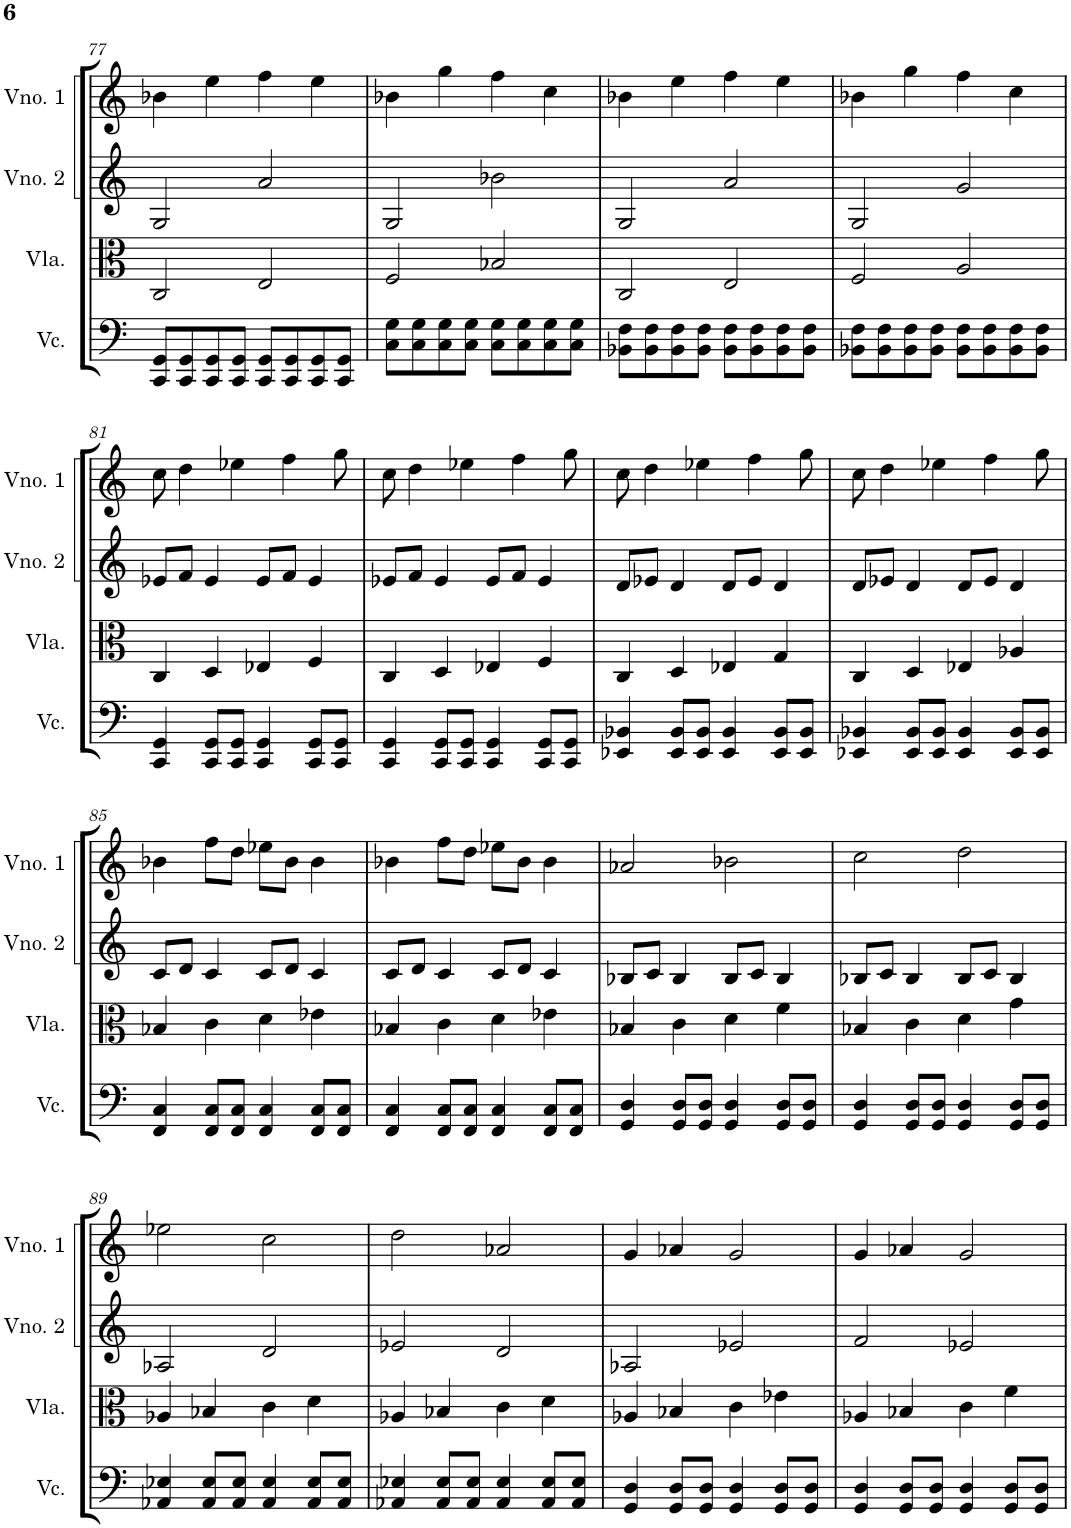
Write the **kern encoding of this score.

**kern	**kern	**kern	**kern
*part4	*part3	*part2	*part1
*staff4	*staff3	*staff2	*staff1
*I"Violoncelo	*I"Viola	*I"Violino 2	*I"Violino 1
*I'Vc.	*I'Vla.	*I'Vno. 2	*I'Vno. 1
!!LO:PB:g=z
*clefF4	*clefC3	*clefG2	*clefG2
*k[]	*k[]	*k[]	*k[]
*M4/4	*M4/4	*M4/4	*M4/4
=77	=77	=77	=77
8CC/ 8GG/L	2C/	2G/	4b-X\
8CC/ 8GG/	.	.	.
8CC/ 8GG/	.	.	4ee\
8CC/ 8GG/J	.	.	.
8CC/ 8GG/L	2E/	2a/	4ff\
8CC/ 8GG/	.	.	.
8CC/ 8GG/	.	.	4ee\
8CC/ 8GG/J	.	.	.
=78	=78	=78	=78
8C\ 8G\L	2F/	2G/	4b-X\
8C\ 8G\	.	.	.
8C\ 8G\	.	.	4gg\
8C\ 8G\J	.	.	.
8C\ 8G\L	2B-X/	2b-X\	4ff\
8C\ 8G\	.	.	.
8C\ 8G\	.	.	4cc\
8C\ 8G\J	.	.	.
=79	=79	=79	=79
8BB-X\ 8F\L	2C/	2G/	4b-X\
8BB-\ 8F\	.	.	.
8BB-\ 8F\	.	.	4ee\
8BB-\ 8F\J	.	.	.
8BB-\ 8F\L	2E/	2a/	4ff\
8BB-\ 8F\	.	.	.
8BB-\ 8F\	.	.	4ee\
8BB-\ 8F\J	.	.	.
=80	=80	=80	=80
8BB-X\ 8F\L	2F/	2G/	4b-X\
8BB-\ 8F\	.	.	.
8BB-\ 8F\	.	.	4gg\
8BB-\ 8F\J	.	.	.
8BB-\ 8F\L	2A/	2g/	4ff\
8BB-\ 8F\	.	.	.
8BB-\ 8F\	.	.	4cc\
8BB-\ 8F\J	.	.	.
!!LO:LB:g=z
=81	=81	=81	=81
4CC/ 4GG/	4C/	8e-X/L	8cc\
.	.	8f/J	4dd\
8CC/ 8GG/L	4D/	4e-/	.
8CC/ 8GG/J	.	.	4ee-X\
4CC/ 4GG/	4E-X/	8e-/L	.
.	.	8f/J	4ff\
8CC/ 8GG/L	4F/	4e-/	.
8CC/ 8GG/J	.	.	8gg\
=82	=82	=82	=82
4CC/ 4GG/	4C/	8e-X/L	8cc\
.	.	8f/J	4dd\
8CC/ 8GG/L	4D/	4e-/	.
8CC/ 8GG/J	.	.	4ee-X\
4CC/ 4GG/	4E-X/	8e-/L	.
.	.	8f/J	4ff\
8CC/ 8GG/L	4F/	4e-/	.
8CC/ 8GG/J	.	.	8gg\
=83	=83	=83	=83
4EE-X/ 4BB-X/	4C/	8d/L	8cc\
.	.	8e-X/J	4dd\
8EE-/ 8BB-/L	4D/	4d/	.
8EE-/ 8BB-/J	.	.	4ee-X\
4EE-/ 4BB-/	4E-X/	8d/L	.
.	.	8e-/J	4ff\
8EE-/ 8BB-/L	4G/	4d/	.
8EE-/ 8BB-/J	.	.	8gg\
=84	=84	=84	=84
4EE-X/ 4BB-X/	4C/	8d/L	8cc\
.	.	8e-X/J	4dd\
8EE-/ 8BB-/L	4D/	4d/	.
8EE-/ 8BB-/J	.	.	4ee-X\
4EE-/ 4BB-/	4E-X/	8d/L	.
.	.	8e-/J	4ff\
8EE-/ 8BB-/L	4A-X/	4d/	.
8EE-/ 8BB-/J	.	.	8gg\
!!LO:LB:g=z
=85	=85	=85	=85
4FF/ 4C/	4B-X/	8c/L	4b-X\
.	.	8d/J	.
8FF/ 8C/L	4c\	4c/	8ff\L
8FF/ 8C/J	.	.	8dd\J
4FF/ 4C/	4d\	8c/L	8ee-X\L
.	.	8d/J	8b-\J
8FF/ 8C/L	4e-X\	4c/	4b-\
8FF/ 8C/J	.	.	.
=86	=86	=86	=86
4FF/ 4C/	4B-X/	8c/L	4b-X\
.	.	8d/J	.
8FF/ 8C/L	4c\	4c/	8ff\L
8FF/ 8C/J	.	.	8dd\J
4FF/ 4C/	4d\	8c/L	8ee-X\L
.	.	8d/J	8b-\J
8FF/ 8C/L	4e-X\	4c/	4b-\
8FF/ 8C/J	.	.	.
=87	=87	=87	=87
4GG/ 4D/	4B-X/	8B-X/L	2a-X/
.	.	8c/J	.
8GG/ 8D/L	4c\	4B-/	.
8GG/ 8D/J	.	.	.
4GG/ 4D/	4d\	8B-/L	2b-X\
.	.	8c/J	.
8GG/ 8D/L	4f\	4B-/	.
8GG/ 8D/J	.	.	.
=88	=88	=88	=88
4GG/ 4D/	4B-X/	8B-X/L	2cc\
.	.	8c/J	.
8GG/ 8D/L	4c\	4B-/	.
8GG/ 8D/J	.	.	.
4GG/ 4D/	4d\	8B-/L	2dd\
.	.	8c/J	.
8GG/ 8D/L	4g\	4B-/	.
8GG/ 8D/J	.	.	.
!!LO:LB:g=z
=89	=89	=89	=89
4AA-X/ 4E-X/	4A-X/	2A-X/	2ee-X\
8AA-/ 8E-/L	4B-X/	.	.
8AA-/ 8E-/J	.	.	.
4AA-/ 4E-/	4c\	2d/	2cc\
8AA-/ 8E-/L	4d\	.	.
8AA-/ 8E-/J	.	.	.
=90	=90	=90	=90
4AA-X/ 4E-X/	4A-X/	2e-X/	2dd\
8AA-/ 8E-/L	4B-X/	.	.
8AA-/ 8E-/J	.	.	.
4AA-/ 4E-/	4c\	2d/	2a-X/
8AA-/ 8E-/L	4d\	.	.
8AA-/ 8E-/J	.	.	.
=91	=91	=91	=91
4GG/ 4D/	4A-X/	2A-X/	4g/
8GG/ 8D/L	4B-X/	.	4a-X/
8GG/ 8D/J	.	.	.
4GG/ 4D/	4c\	2e-X/	2g/
8GG/ 8D/L	4e-X\	.	.
8GG/ 8D/J	.	.	.
=92	=92	=92	=92
4GG/ 4D/	4A-X/	2f/	4g/
8GG/ 8D/L	4B-X/	.	4a-X/
8GG/ 8D/J	.	.	.
4GG/ 4D/	4c\	2e-X/	2g/
8GG/ 8D/L	4f\	.	.
8GG/ 8D/J	.	.	.
=	=	=	=
*-	*-	*-	*-
